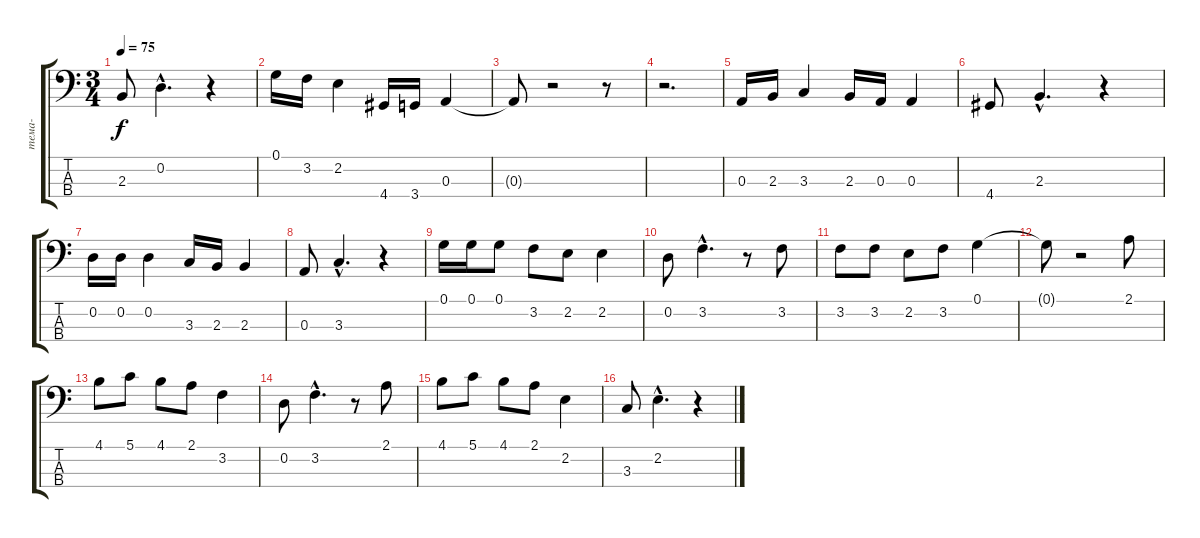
\track ("тема-" "тема-") {instrument slapbass1}
\staff {score tabs}
\tuning (G2 D2 A1 E1) {hide}
\ts (3 4)
\tempo 75
\clef f4
\ks c
2.3.8{dy f} 0.2{hac}.4{d} r.4 |
0.1.16 3.2.16 2.2.4 4.4.16 3.4.16 0.3.4 |
0.3{t}.8 r.2 r.8 |
r.2{d} |
0.3.16 2.3.16 3.3.4 2.3.16 0.3.16 0.3.4 |
4.4.8{volume 9} 2.3{hac}.4{d volume 11} r.4 |
0.2.16{volume 16} 0.2.16 0.2.4 3.3.16 2.3.16 2.3.4 |
0.3.8 3.3{hac}.4{d} r.4 |
0.1.16 0.1.16 0.1.8 3.2.8 2.2.8 2.2.4 |
0.2.8 3.2{hac}.4{d} r.8 3.2.8 |
3.2.8 3.2.8 2.2.8 3.2.8 0.1.4 |
0.1{t}.8 r.2 2.1.8 |
4.1.8 5.1.8 4.1.8 2.1.8 3.2.4 |
0.2.8 3.2{hac}.4{d} r.8 2.1.8 |
4.1.8 5.1.8 4.1.8 2.1.8 2.2.4 |
3.3.8 2.2{hac}.4{d} r.4
